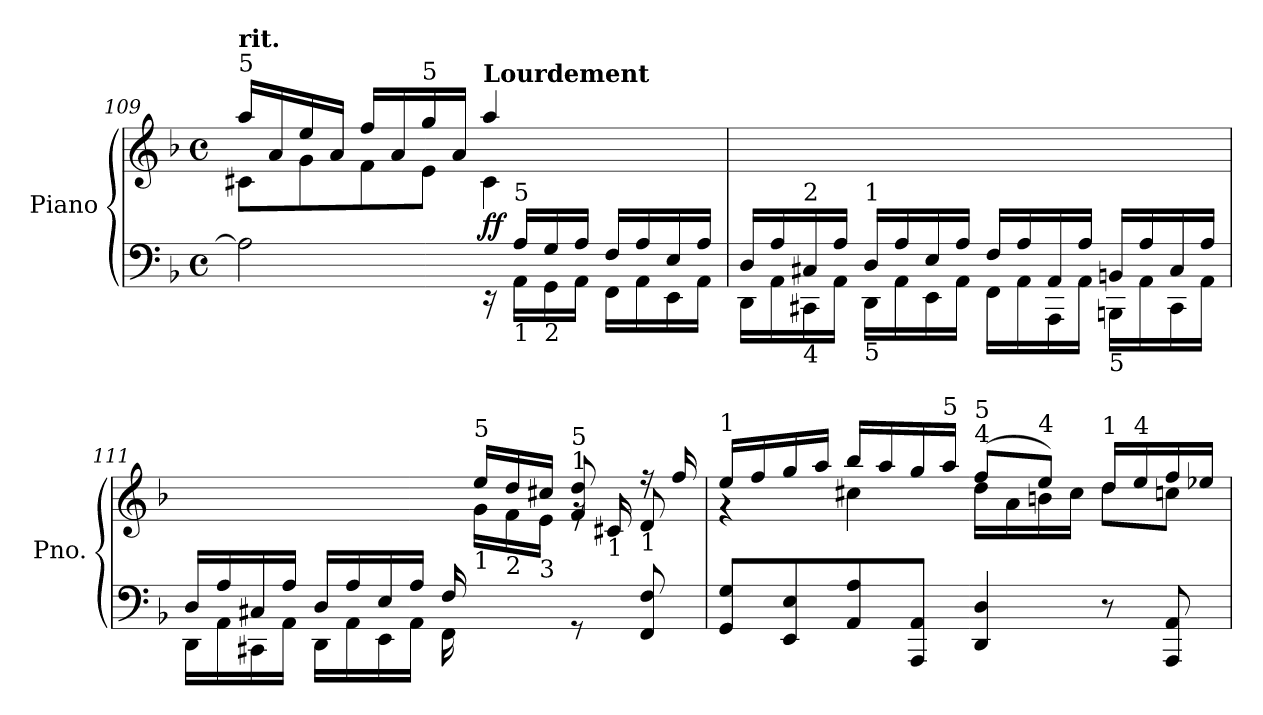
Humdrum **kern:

**kern	**kern	**dynam
*part1	*part1	*part1
*staff2	*staff1	*staff1/2
*I"Piano	*	*
*I'Pno.	*	*
*clefF4	*clefG2	*
*k[b-]	*k[b-]	*
*M4/4	*M4/4	*
*met(c)	*met(c)	*
=109	=109	=109
*^	*^	*
!	!	!LO:TX:a:t=5	!	!
!	!	!LO:TX:a:B:t=rit.	!	!
2A\]	16ryy	16aa/LL	8c#X\L	.
*v	*v	*	*	*
.	16a/	.	.
.	16ee/	8g\	.
.	16a/JJ	.	.
.	16ff/LL	8f\	.
.	16a/	.	.
!	!LO:TX:a:t=5	!	!
.	16gg/	8e\J	.
.	16a/JJ	.	.
!	!LO:TX:a:B:t=Lourdement	!	!
!	!	!	!LO:DY:b
16rEE	4aa/	4c#\	ff
*^	*	*	*
!LO:TX:a:t=5	!	!	!	!
!LO:TX:b:t=1	!	!	!	!
16A/LL	16AA\LL	.	.	.
!LO:TX:b:t=2	!	!	!	!
16G/	16GG\	.	.	.
16A/JJ	16AA\JJ	.	.	.
16F/LL	16FF\LL	4reyy	4ryy	.
16A/	16AA\	.	.	.
16E/	16EE\	.	.	.
16A/JJ	16AA\JJ	.	.	.
*	*	*v	*v	*
!!LO:LB:g=z
=110	=110	=110	=110
16D/LL	16DD\LL	1ryy	.
16A/	16AA\	.	.
!LO:TX:b:t=4	!	!	!
!LO:TX:a:t=2	!	!	!
16C#X/	16CC#X\	.	.
16A/JJ	16AA\JJ	.	.
!LO:TX:a:t=1	!	!	!
!LO:TX:b:t=5	!	!	!
16D/LL	16DD\LL	.	.
16A/	16AA\	.	.
16E/	16EE\	.	.
16A/JJ	16AA\JJ	.	.
16F/LL	16FF\LL	.	.
16A/	16AA\	.	.
16AA/	16AAA\	.	.
16A/JJ	16AA\JJ	.	.
!LO:TX:b:t=5	!	!	!
16BBn/LL	16BBBn\LL	.	.
16A/	16AA\	.	.
16C#/	16CC#\	.	.
16A/JJ	16AA\JJ	.	.
=111	=111	=111	=111
*	*	*^	*
16D/LL	16DD\LL	2reyy	16ryy	.
*	*	*v	*v	*
16A/	16AA\	.	.
16C#X/	16CC#X\	.	.
16A/JJ	16AA\JJ	.	.
16D/LL	16DD\LL	.	.
16A/	16AA\	.	.
16E/	16EE\	.	.
16A/JJ	16AA\JJ	.	.
16F/	16FF\	16rcyy	.
*	*	*^	*
!	!	!LO:TX:a:t=5	!	!
!	!	!LO:TX:b:t=1	!	!
8rGGyy	4..ryy	16ee/LL	16g\LL	.
!	!	!LO:TX:b:t=2	!	!
.	.	16dd/	16f\	.
!	!	!LO:TX:b:t=3	!	!
16rEEyy	.	16cc#X/JJ	16e\JJ	.
!	!	!LO:TX:a:t=1	!	!
!	!	!LO:TX:a:t=5	!	!
8rGG	.	8f/ 8dd/	16rg	.
!	!	!	!LO:TX:b:t=1	!
.	.	.	16c#X/	.
!	!	!LO:TX:b:t=1	!	!
8FF/ 8F/	.	16r	8d/	.
.	.	16ff/	.	.
*v	*v	*	*	*
!!LO:PB:g=z	!!
=112	=112	=112	=112
!	!LO:TX:a:t=1	!	!
8GG/ 8G/L	16ee/LL	4r	.
.	16ff/	.	.
8EE/ 8E/	16gg/	.	.
.	16aa/JJ	.	.
8AA/ 8A/	16bb-/LL	4cc#X\	.
.	16aa/	.	.
8AAA/ 8AA/J	16gg/	.	.
!	!LO:TX:a:t=5	!	!
.	16aa/JJ	.	.
!	!LO:TX:a:t=4	!	!
!	!LO:TX:a:t=5	!	!
4DD/ 4D/	(8ff/L	16dd\LL	.
.	.	16a\	.
!	!LO:TX:a:t=4	!	!
.	8ee/J)	16bn\	.
.	.	16cc#\JJ	.
!	!LO:TX:a:t=1	!	!
8r	16dd/LL	8dd\L	.
!	!LO:TX:a:t=4	!	!
.	16ee/	.	.
8AAA/ 8AA/	16ff/	8ccn\J	.
.	16ee-X/JJ	.	.
*	*v	*v	*
=	=	=
*-	*-	*-
